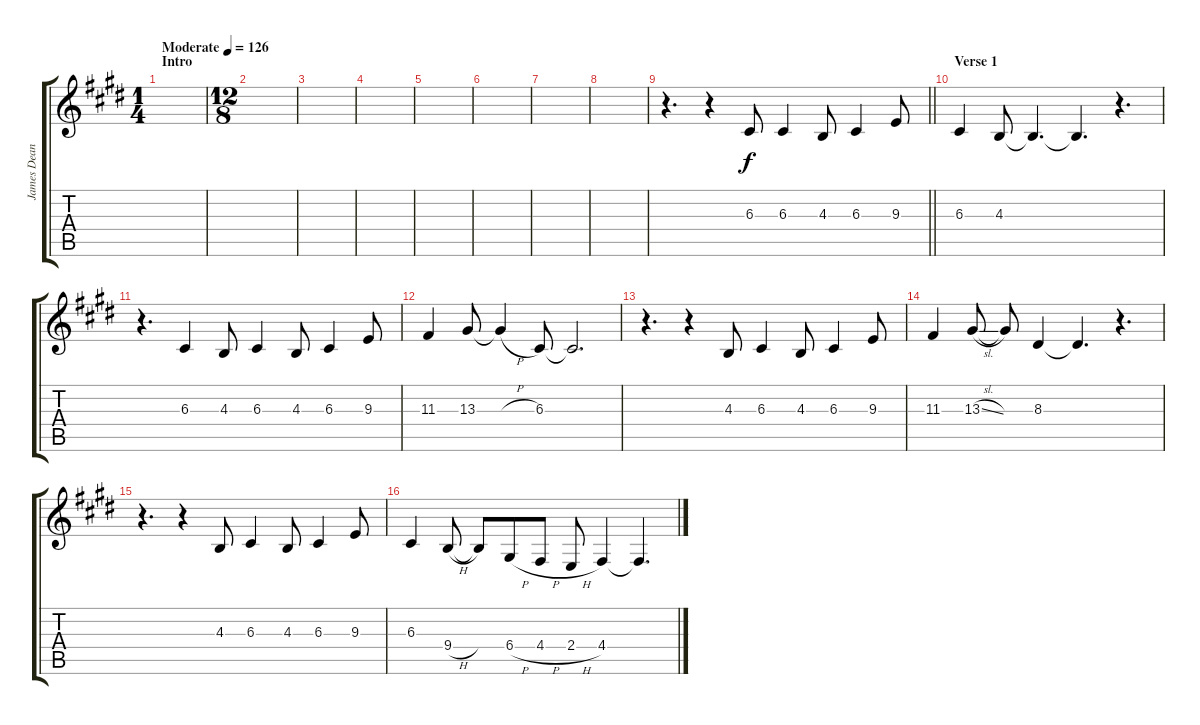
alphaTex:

\track ("James Dean Bradfield (Vocals)" "James Dean") {instrument viola}
\staff {score tabs}
\tuning (E4 B3 G3 D3 A2 E2) {hide}
\ts (1 4)
\section ("" "Intro")
\tempo (126 "Moderate")
\clef g2
\ks e
|
\ts (12 8)
|
|
|
|
|
|
|
\barLineRight lightlight
r.4{d} r.4 6.3.8 6.3.4 4.3.8 6.3.4 9.3.8 |
\section ("" "Verse 1")
6.3.4 4.3.8 4.3{t}.4{d} 4.3{t}.4{d} r.4{d} |
r.4{d} 6.3.4 4.3.8 6.3.4 4.3.8 6.3.4 9.3.8 |
11.3.4 13.3.8 13.3{h t}.4 6.3.8 6.3{t}.2{d} |
r.4{d} r.4 4.3.8 6.3.4 4.3.8 6.3.4 9.3.8 |
11.3.4 13.3{sl}.8 13.3{t}.8 8.3.4 8.3{t}.4{d} r.4{d} |
r.4{d} r.4 4.3.8 6.3.4 4.3.8 6.3.4 9.3.8 |
6.3.4 9.4{h}.8 9.4{t}.8 6.4{h}.8 4.4{h}.8 2.4{h}.8 4.4.4 4.4{t}.4{d}
